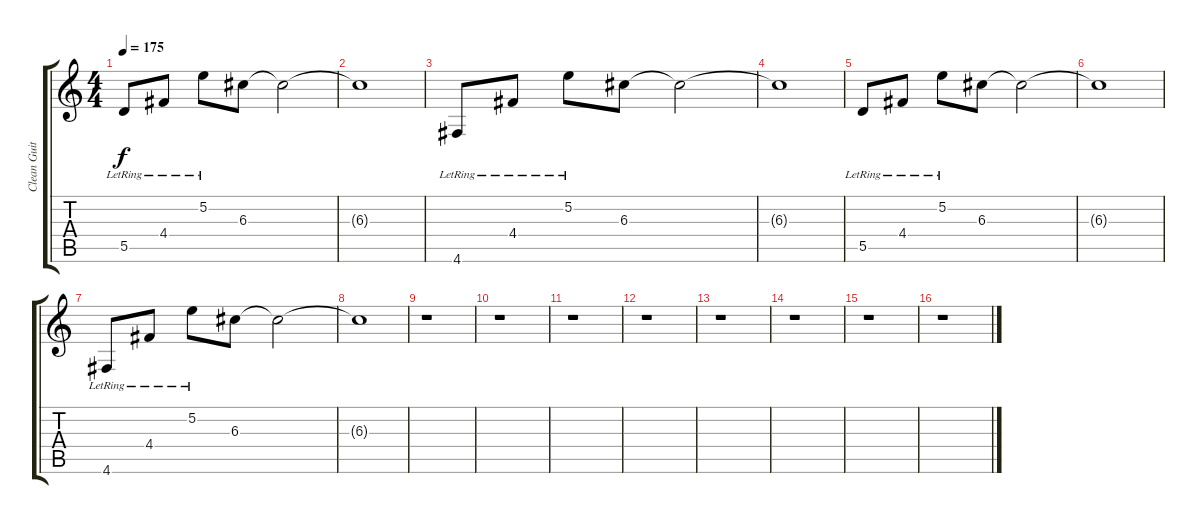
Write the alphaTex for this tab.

\track ("Clean Guitar 1" "Clean Guit") {instrument electricguitarclean}
\staff {score tabs}
\tuning (E4 B3 G3 D3 A2 D2) {hide}
\ts (4 4)
\tempo 175
\clef g2
\ks c
5.5{lr}.8{dy f instrument electricguitarclean} 4.4{lr}.8 5.2{lr}.8 6.3.8 6.3{t}.2 |
6.3{t}.1 |
4.6{lr}.8 4.4{lr}.8 5.2{lr}.8 6.3.8 6.3{t}.2 |
6.3{t}.1 |
5.5{lr}.8 4.4{lr}.8 5.2{lr}.8 6.3.8 6.3{t}.2 |
6.3{t}.1 |
4.6{lr}.8 4.4{lr}.8 5.2{lr}.8 6.3.8 6.3{t}.2 |
6.3{t}.1 |
r.1 |
r.1 |
r.1 |
r.1 |
r.1 |
r.1 |
r.1 |
r.1
